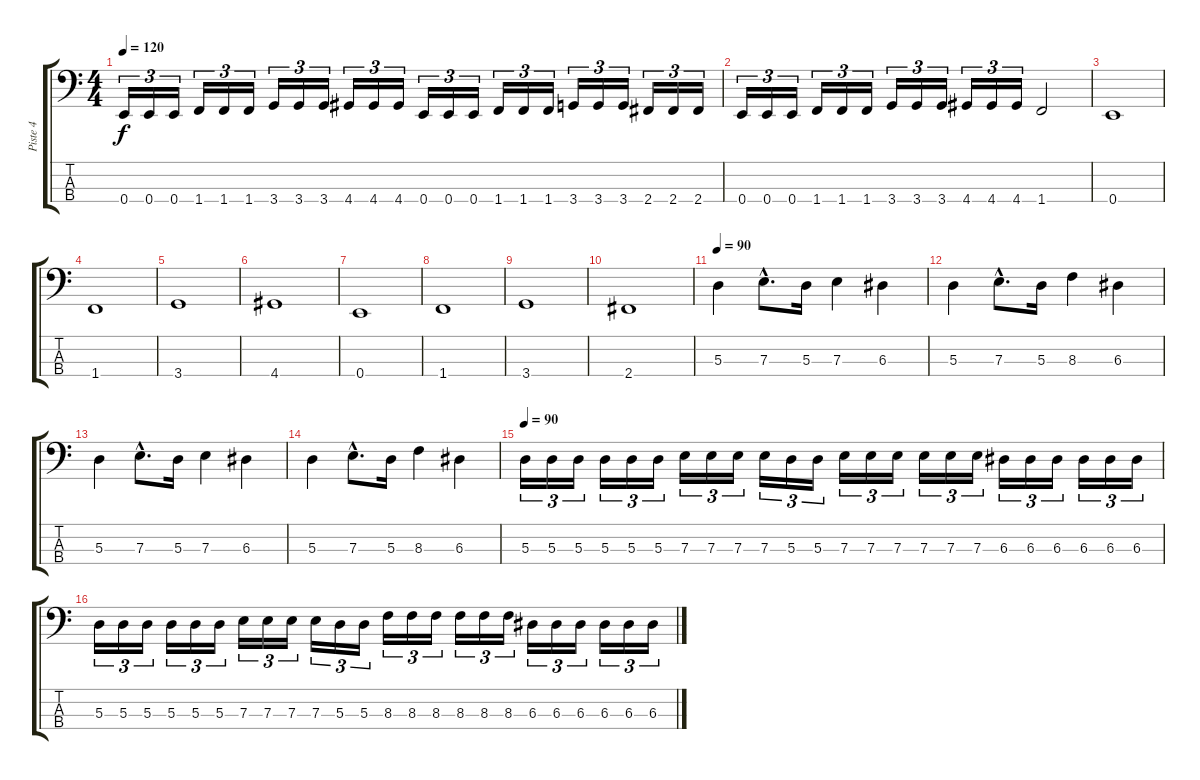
\track ("Piste 4" "Piste 4") {instrument electricbassfinger}
\staff {score tabs}
\tuning (G2 D2 A1 E1) {hide}
\ts (4 4)
\tempo 120
\clef f4
\ks c
0.4.16{tu (3 2) dy f} 0.4.16{tu (3 2)} 0.4.16{tu (3 2)} 1.4.16{tu (3 2)} 1.4.16{tu (3 2)} 1.4.16{tu (3 2)} 3.4.16{tu (3 2)} 3.4.16{tu (3 2)} 3.4.16{tu (3 2)} 4.4.16{tu (3 2)} 4.4.16{tu (3 2)} 4.4.16{tu (3 2)} 0.4.16{tu (3 2)} 0.4.16{tu (3 2)} 0.4.16{tu (3 2)} 1.4.16{tu (3 2)} 1.4.16{tu (3 2)} 1.4.16{tu (3 2)} 3.4.16{tu (3 2)} 3.4.16{tu (3 2)} 3.4.16{tu (3 2)} 2.4.16{tu (3 2)} 2.4.16{tu (3 2)} 2.4.16{tu (3 2)} |
0.4.16{tu (3 2)} 0.4.16{tu (3 2)} 0.4.16{tu (3 2)} 1.4.16{tu (3 2)} 1.4.16{tu (3 2)} 1.4.16{tu (3 2)} 3.4.16{tu (3 2)} 3.4.16{tu (3 2)} 3.4.16{tu (3 2)} 4.4.16{tu (3 2)} 4.4.16{tu (3 2)} 4.4.16{tu (3 2)} 1.4.2 |
0.4.1 |
1.4.1 |
3.4.1 |
4.4.1 |
0.4.1 |
1.4.1 |
3.4.1 |
2.4.1 |
\tempo 90
5.3.4 7.3{hac}.8{d} 5.3.16 7.3.4 6.3.4 |
5.3.4 7.3{hac}.8{d} 5.3.16 8.3.4 6.3.4 |
5.3.4 7.3{hac}.8{d} 5.3.16 7.3.4 6.3.4 |
5.3.4 7.3{hac}.8{d} 5.3.16 8.3.4 6.3.4 |
\tempo 90
5.3.16{tu (3 2)} 5.3.16{tu (3 2)} 5.3.16{tu (3 2)} 5.3.16{tu (3 2)} 5.3.16{tu (3 2)} 5.3.16{tu (3 2)} 7.3.16{tu (3 2)} 7.3.16{tu (3 2)} 7.3.16{tu (3 2)} 7.3.16{tu (3 2)} 5.3.16{tu (3 2)} 5.3.16{tu (3 2)} 7.3.16{tu (3 2)} 7.3.16{tu (3 2)} 7.3.16{tu (3 2)} 7.3.16{tu (3 2)} 7.3.16{tu (3 2)} 7.3.16{tu (3 2)} 6.3.16{tu (3 2)} 6.3.16{tu (3 2)} 6.3.16{tu (3 2)} 6.3.16{tu (3 2)} 6.3.16{tu (3 2)} 6.3.16{tu (3 2)} |
5.3.16{tu (3 2)} 5.3.16{tu (3 2)} 5.3.16{tu (3 2)} 5.3.16{tu (3 2)} 5.3.16{tu (3 2)} 5.3.16{tu (3 2)} 7.3.16{tu (3 2)} 7.3.16{tu (3 2)} 7.3.16{tu (3 2)} 7.3.16{tu (3 2)} 5.3.16{tu (3 2)} 5.3.16{tu (3 2)} 8.3.16{tu (3 2)} 8.3.16{tu (3 2)} 8.3.16{tu (3 2)} 8.3.16{tu (3 2)} 8.3.16{tu (3 2)} 8.3.16{tu (3 2)} 6.3.16{tu (3 2)} 6.3.16{tu (3 2)} 6.3.16{tu (3 2)} 6.3.16{tu (3 2)} 6.3.16{tu (3 2)} 6.3.16{tu (3 2)}
